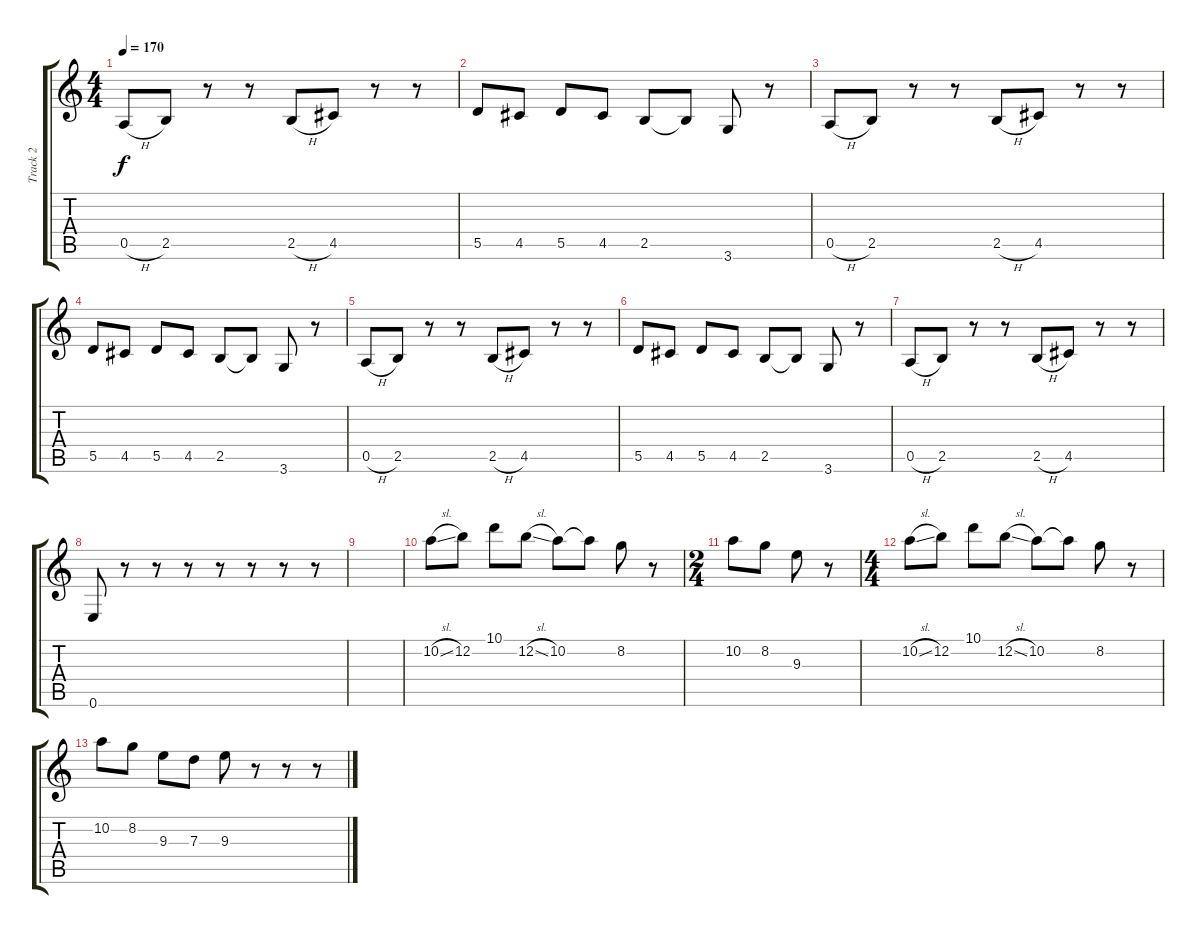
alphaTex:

\track ("Track 2" "Track 2") {instrument overdrivenguitar}
\staff {score tabs}
\tuning (E4 B3 G3 D3 A2 E2) {hide}
\ts (4 4)
\tempo 170
\clef g2
\ks c
0.5{h}.8{dy f} 2.5.8 r.8 r.8 2.5{h}.8 4.5.8 r.8 r.8 |
5.5.8 4.5.8 5.5.8 4.5.8 2.5.8 2.5{t}.8 3.6.8 r.8 |
0.5{h}.8 2.5.8 r.8 r.8 2.5{h}.8 4.5.8 r.8 r.8 |
5.5.8 4.5.8 5.5.8 4.5.8 2.5.8 2.5{t}.8 3.6.8 r.8 |
0.5{h}.8 2.5.8 r.8 r.8 2.5{h}.8 4.5.8 r.8 r.8 |
5.5.8 4.5.8 5.5.8 4.5.8 2.5.8 2.5{t}.8 3.6.8 r.8 |
0.5{h}.8 2.5.8 r.8 r.8 2.5{h}.8 4.5.8 r.8 r.8 |
0.6.8 r.8 r.8 r.8 r.8 r.8 r.8 r.8 |
|
10.2{sl}.8 12.2.8 10.1.8 12.2{sl}.8 10.2.8 10.2{t}.8 8.2.8 r.8 |
\ts (2 4)
10.2.8 8.2.8 9.3.8 r.8 |
\ts (4 4)
10.2{sl}.8 12.2.8 10.1.8 12.2{sl}.8 10.2.8 10.2{t}.8 8.2.8 r.8 |
10.2.8 8.2.8 9.3.8 7.3.8 9.3.8 r.8 r.8 r.8
